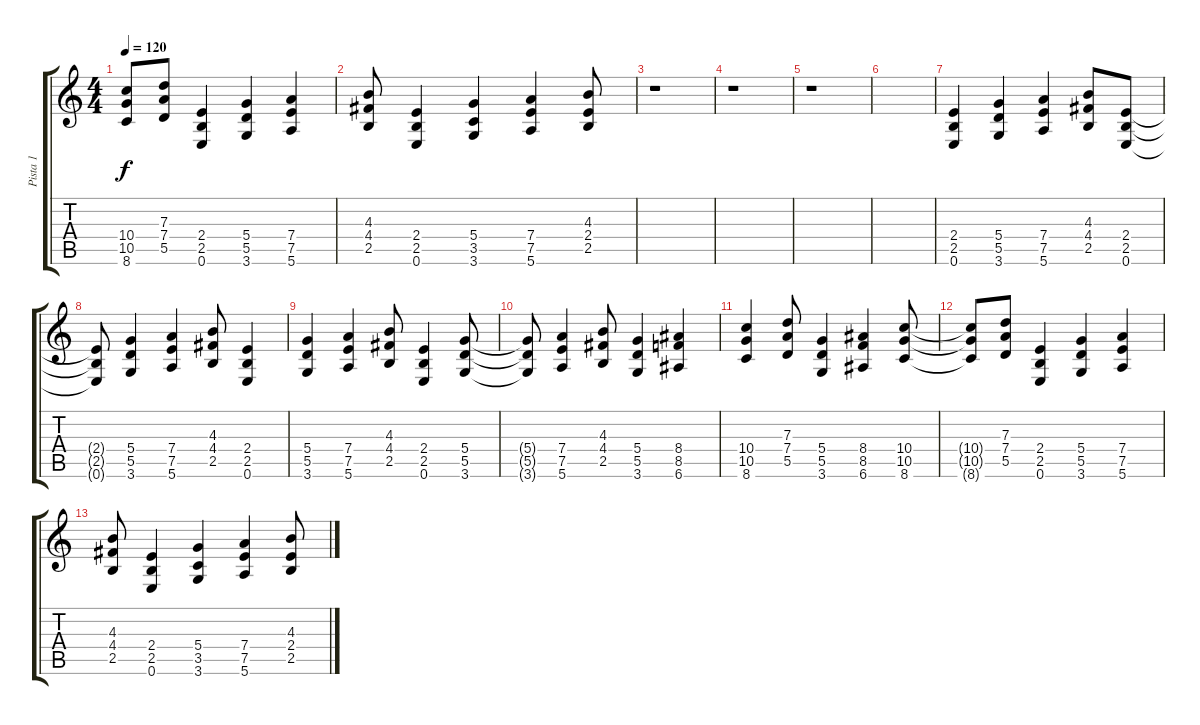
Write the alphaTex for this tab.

\track ("Pista 1" "Pista 1") {instrument distortionguitar}
\staff {score tabs}
\tuning (E4 B3 G3 D3 A2 E2) {hide}
\ts (4 4)
\tempo 120
\clef g2
\ks c
(10.4{t} 10.5{t} 8.6{t}).8{dy f} (7.3 7.4 5.5).8 (2.4 2.5 0.6).4 (5.4 5.5 3.6).4 (7.4 7.5 5.6).4 |
(4.3 4.4 2.5).8 (2.4 2.5 0.6).4 (5.4 3.5 3.6).4 (7.4 7.5 5.6).4 (4.3 2.4 2.5).8 |
r.1 |
r.1 |
r.1 |
|
(2.4 2.5 0.6).4 (5.4 5.5 3.6).4 (7.4 7.5 5.6).4 (4.3 4.4 2.5).8 (2.4 2.5 0.6).8 |
(2.4{t} 2.5{t} 0.6{t}).8 (5.4 5.5 3.6).4 (7.4 7.5 5.6).4 (4.3 4.4 2.5).8 (2.4 2.5 0.6).4 |
(5.4 5.5 3.6).4 (7.4 7.5 5.6).4 (4.3 4.4 2.5).8 (2.4 2.5 0.6).4 (5.4 5.5 3.6).8 |
(5.4{t} 5.5{t} 3.6{t}).8 (7.4 7.5 5.6).4 (4.3 4.4 2.5).8 (5.4 5.5 3.6).4 (8.4 8.5 6.6).4 |
(10.4 10.5 8.6).4 (7.3 7.4 5.5).8 (5.4 5.5 3.6).4 (8.4 8.5 6.6).4 (10.4 10.5 8.6).8 |
(10.4{t} 10.5{t} 8.6{t}).8 (7.3 7.4 5.5).8 (2.4 2.5 0.6).4 (5.4 5.5 3.6).4 (7.4 7.5 5.6).4 |
(4.3 4.4 2.5).8 (2.4 2.5 0.6).4 (5.4 3.5 3.6).4 (7.4 7.5 5.6).4 (4.3 2.4 2.5).8
